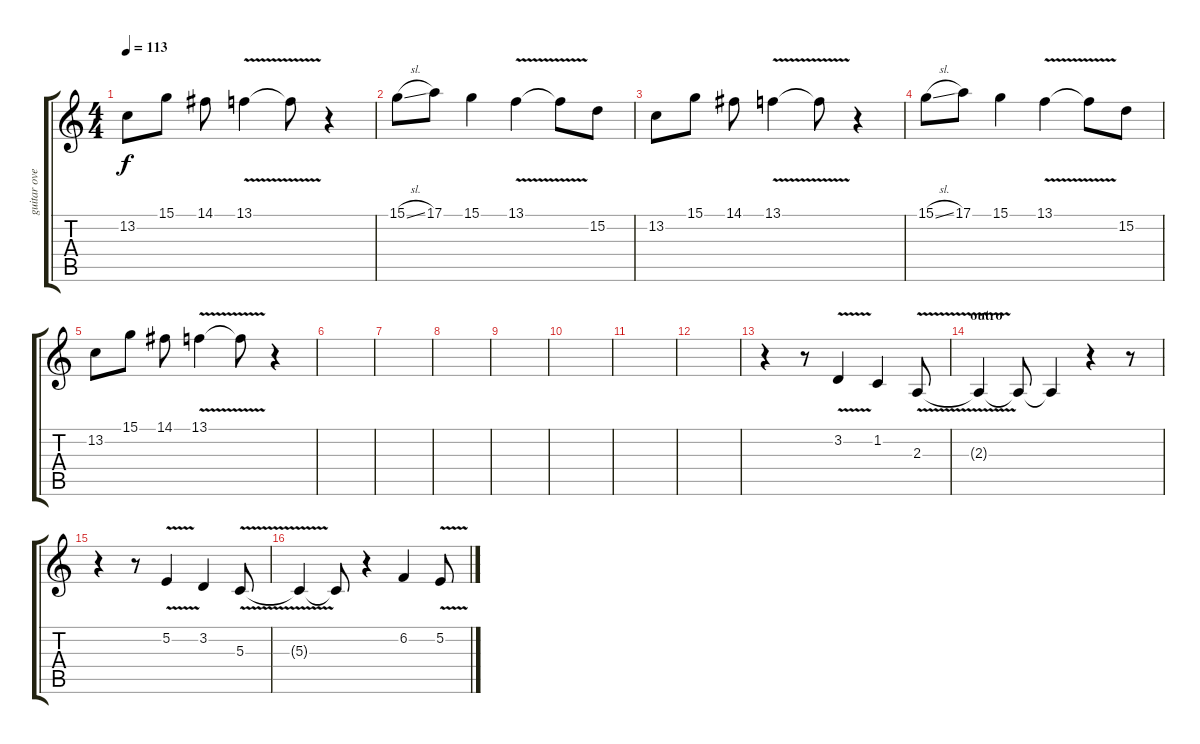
\track ("guitar overdub" "guitar ove") {instrument lead5charang}
\staff {score tabs}
\tuning (E4 B3 G3 D3 A2 E2) {hide}
\ts (4 4)
\tempo 113
\clef g2
\ks c
13.2.8{dy f} 15.1.8 14.1.8 13.1{v}.4 13.1{t}.8 r.4 |
15.1{sl}.8 17.1.8 15.1.4 13.1{v}.4 13.1{t}.8 15.2.8 |
13.2.8 15.1.8 14.1.8 13.1{v}.4 13.1{t}.8 r.4 |
15.1{sl}.8 17.1.8 15.1.4 13.1{v}.4 13.1{t}.8 15.2.8 |
13.2.8 15.1.8 14.1.8 13.1{v}.4 13.1{t}.8 r.4 |
|
|
|
|
|
|
|
r.4 r.8 3.2{v}.4 1.2.4 2.3{v}.8 |
\section ("" "outro")
2.3{t}.4 2.3{t}.8 2.3{t}.4 r.4 r.8 |
r.4 r.8 5.2{v}.4 3.2.4 5.3{v}.8 |
5.3{t}.4 5.3{t}.8 r.4 6.2.4 5.2{v}.8
